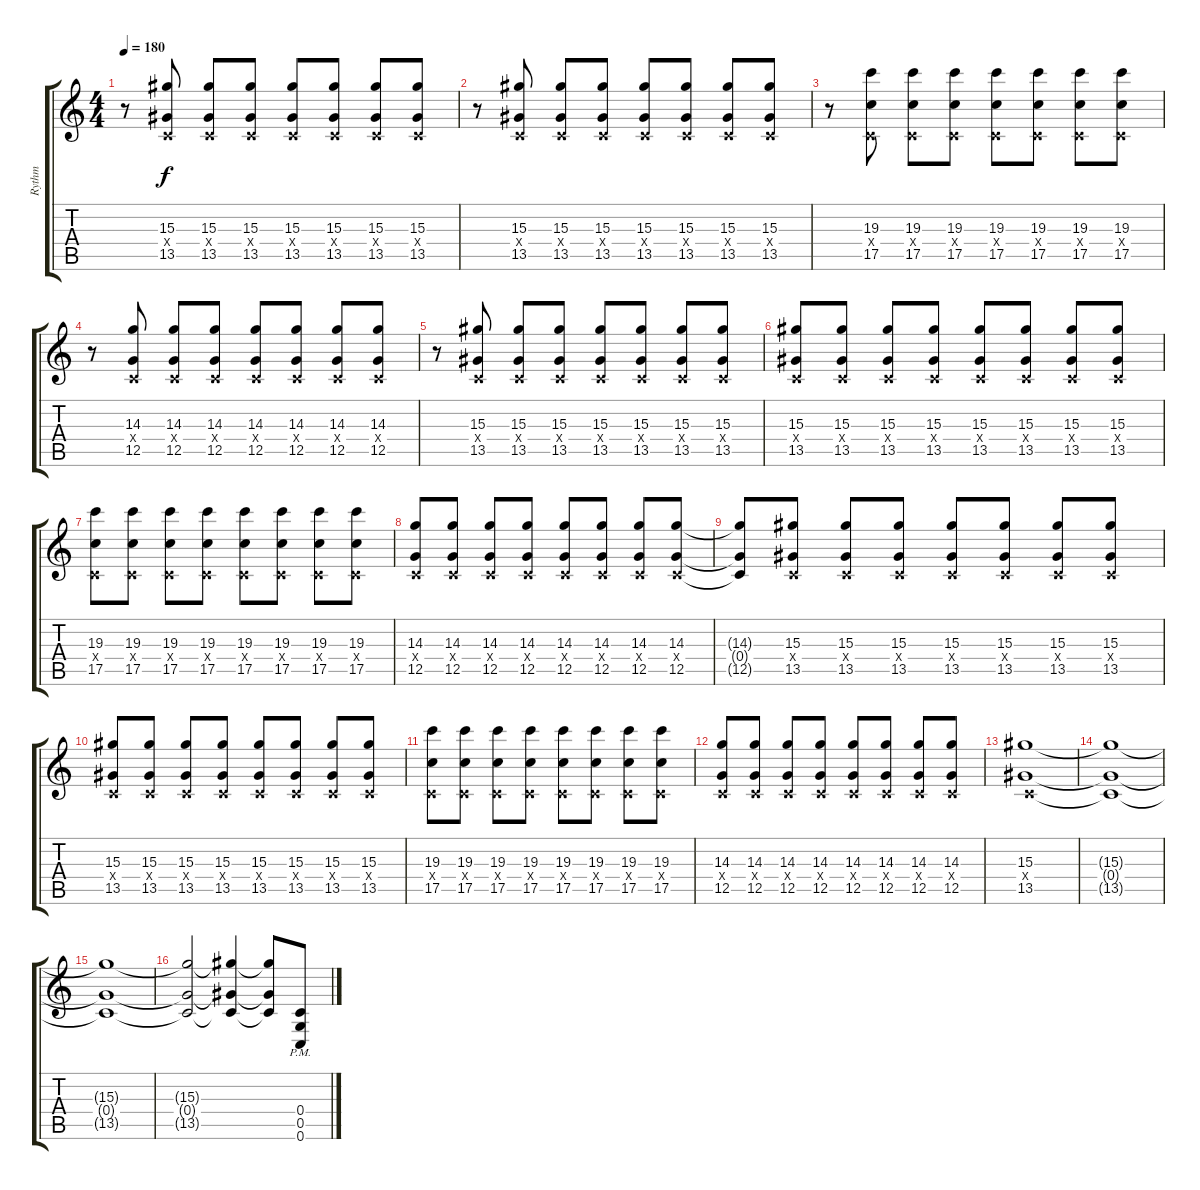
\track ("Rythm" "Rythm") {instrument distortionguitar}
\staff {score tabs}
\tuning (D4 A3 F3 C3 G2 C2) {hide}
\ts (4 4)
\tempo 180
\clef g2
\ks c
r.8{dy f} (15.3 0.4{x} 13.5).8 (15.3 0.4{x} 13.5).8 (15.3 0.4{x} 13.5).8 (15.3 0.4{x} 13.5).8 (15.3 0.4{x} 13.5).8 (15.3 0.4{x} 13.5).8 (15.3 0.4{x} 13.5).8 |
r.8 (15.3 0.4{x} 13.5).8 (15.3 0.4{x} 13.5).8 (15.3 0.4{x} 13.5).8 (15.3 0.4{x} 13.5).8 (15.3 0.4{x} 13.5).8 (15.3 0.4{x} 13.5).8 (15.3 0.4{x} 13.5).8 |
r.8 (19.3 0.4{x} 17.5).8 (19.3 0.4{x} 17.5).8 (19.3 0.4{x} 17.5).8 (19.3 0.4{x} 17.5).8 (19.3 0.4{x} 17.5).8 (19.3 0.4{x} 17.5).8 (19.3 0.4{x} 17.5).8 |
r.8 (14.3 0.4{x} 12.5).8 (14.3 0.4{x} 12.5).8 (14.3 0.4{x} 12.5).8 (14.3 0.4{x} 12.5).8 (14.3 0.4{x} 12.5).8 (14.3 0.4{x} 12.5).8 (14.3 0.4{x} 12.5).8 |
r.8 (15.3 0.4{x} 13.5).8 (15.3 0.4{x} 13.5).8 (15.3 0.4{x} 13.5).8 (15.3 0.4{x} 13.5).8 (15.3 0.4{x} 13.5).8 (15.3 0.4{x} 13.5).8 (15.3 0.4{x} 13.5).8 |
(15.3 0.4{x} 13.5).8 (15.3 0.4{x} 13.5).8 (15.3 0.4{x} 13.5).8 (15.3 0.4{x} 13.5).8 (15.3 0.4{x} 13.5).8 (15.3 0.4{x} 13.5).8 (15.3 0.4{x} 13.5).8 (15.3 0.4{x} 13.5).8 |
(19.3 0.4{x} 17.5).8 (19.3 0.4{x} 17.5).8 (19.3 0.4{x} 17.5).8 (19.3 0.4{x} 17.5).8 (19.3 0.4{x} 17.5).8 (19.3 0.4{x} 17.5).8 (19.3 0.4{x} 17.5).8 (19.3 0.4{x} 17.5).8 |
(14.3 0.4{x} 12.5).8 (14.3 0.4{x} 12.5).8 (14.3 0.4{x} 12.5).8 (14.3 0.4{x} 12.5).8 (14.3 0.4{x} 12.5).8 (14.3 0.4{x} 12.5).8 (14.3 0.4{x} 12.5).8 (14.3 0.4{x} 12.5).8 |
(14.3{t} 0.4{t} 12.5{t}).8 (15.3 0.4{x} 13.5).8 (15.3 0.4{x} 13.5).8 (15.3 0.4{x} 13.5).8 (15.3 0.4{x} 13.5).8 (15.3 0.4{x} 13.5).8 (15.3 0.4{x} 13.5).8 (15.3 0.4{x} 13.5).8 |
(15.3 0.4{x} 13.5).8 (15.3 0.4{x} 13.5).8 (15.3 0.4{x} 13.5).8 (15.3 0.4{x} 13.5).8 (15.3 0.4{x} 13.5).8 (15.3 0.4{x} 13.5).8 (15.3 0.4{x} 13.5).8 (15.3 0.4{x} 13.5).8 |
(19.3 0.4{x} 17.5).8 (19.3 0.4{x} 17.5).8 (19.3 0.4{x} 17.5).8 (19.3 0.4{x} 17.5).8 (19.3 0.4{x} 17.5).8 (19.3 0.4{x} 17.5).8 (19.3 0.4{x} 17.5).8 (19.3 0.4{x} 17.5).8 |
(14.3 0.4{x} 12.5).8 (14.3 0.4{x} 12.5).8 (14.3 0.4{x} 12.5).8 (14.3 0.4{x} 12.5).8 (14.3 0.4{x} 12.5).8 (14.3 0.4{x} 12.5).8 (14.3 0.4{x} 12.5).8 (14.3 0.4{x} 12.5).8 |
(15.3 0.4{x} 13.5).1 |
(15.3{t} 0.4{t} 13.5{t}).1 |
(15.3{t} 0.4{t} 13.5{t}).1 |
(15.3{t} 0.4{t} 13.5{t}).2 (15.3{t} 0.4{t} 13.5{t}).4 (15.3{t} 0.4{t} 13.5{t}).8 (0.4{pm} 0.5{pm} 0.6{pm}).8
